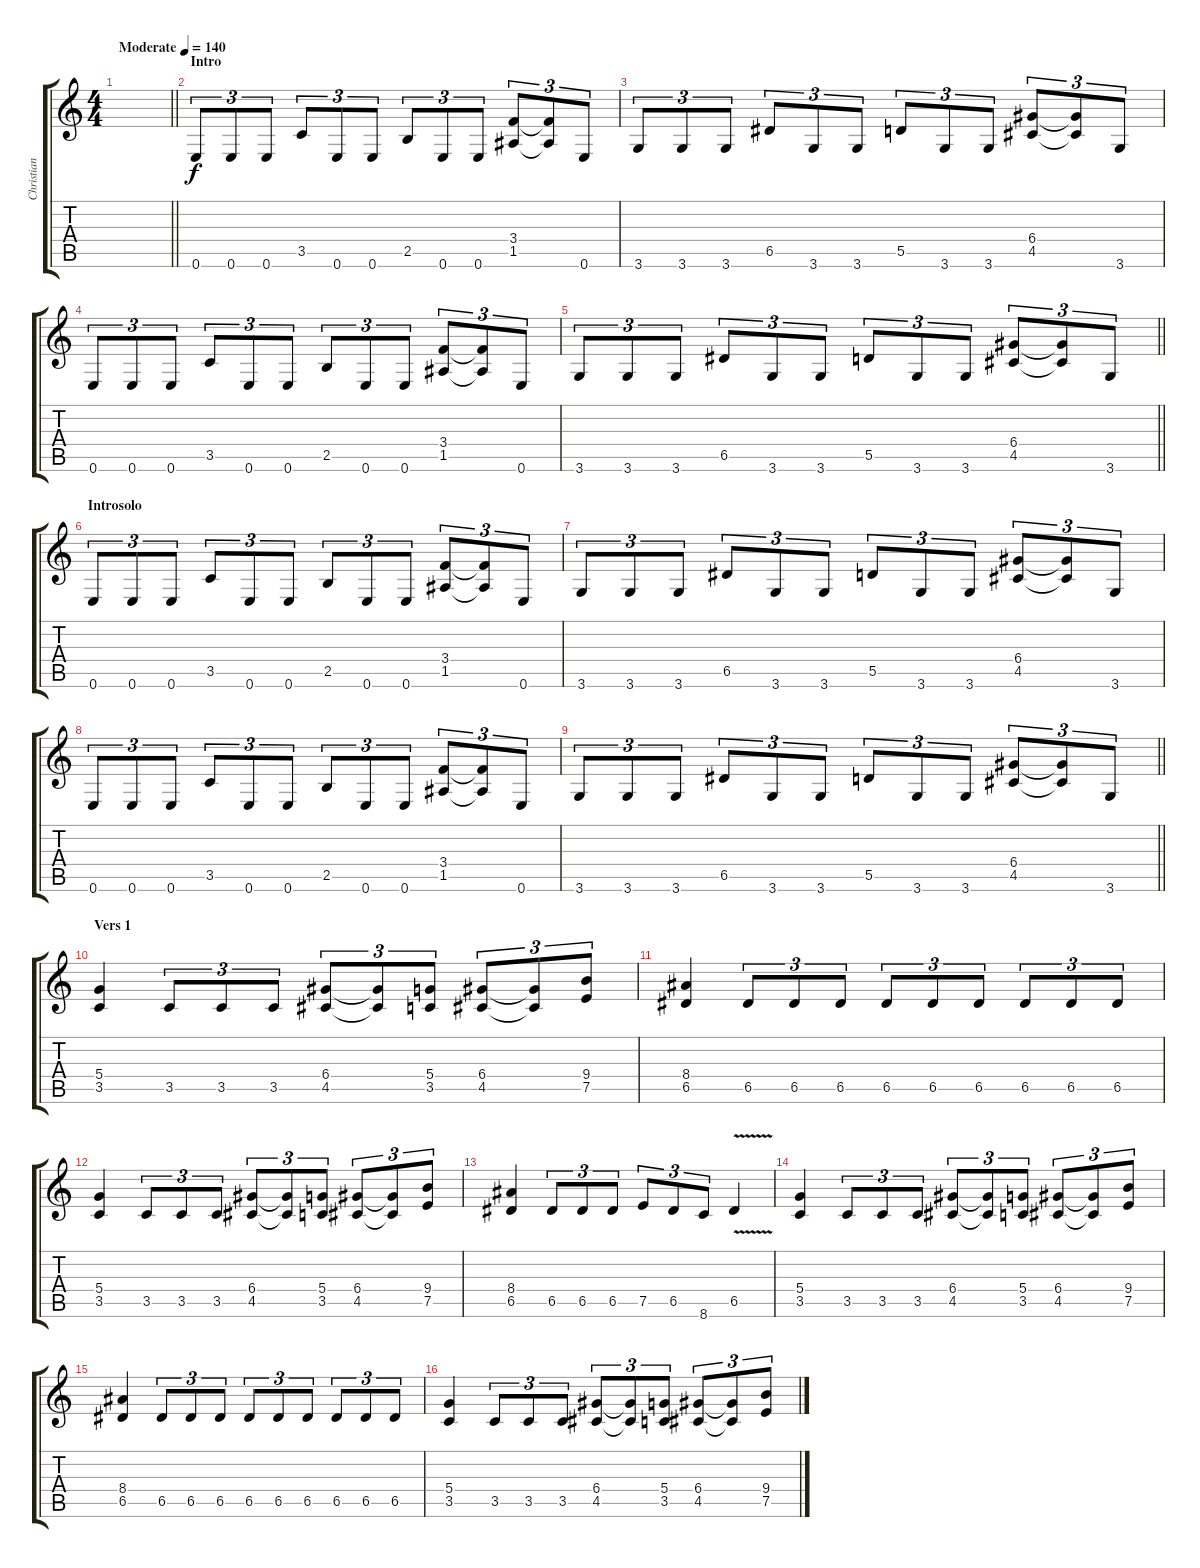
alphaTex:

\track ("Christian" "Christian") {instrument overdrivenguitar}
\staff {score tabs}
\tuning (E4 B3 G3 D3 A2 E2) {hide}
\ts (4 4)
\tempo (140 "Moderate")
\clef g2
\barLineRight lightlight
\ks c
|
\section ("" "Intro")
0.6.8{tu (3 2)} 0.6.8{tu (3 2)} 0.6.8{tu (3 2)} 3.5.8{tu (3 2)} 0.6.8{tu (3 2)} 0.6.8{tu (3 2)} 2.5.8{tu (3 2)} 0.6.8{tu (3 2)} 0.6.8{tu (3 2)} (3.4 1.5).8{tu (3 2)} (3.4{t} 1.5{t}).8{tu (3 2)} 0.6.8{tu (3 2)} |
3.6.8{tu (3 2)} 3.6.8{tu (3 2)} 3.6.8{tu (3 2)} 6.5.8{tu (3 2)} 3.6.8{tu (3 2)} 3.6.8{tu (3 2)} 5.5.8{tu (3 2)} 3.6.8{tu (3 2)} 3.6.8{tu (3 2)} (6.4 4.5).8{tu (3 2)} (6.4{t} 4.5{t}).8{tu (3 2)} 3.6.8{tu (3 2)} |
0.6.8{tu (3 2)} 0.6.8{tu (3 2)} 0.6.8{tu (3 2)} 3.5.8{tu (3 2)} 0.6.8{tu (3 2)} 0.6.8{tu (3 2)} 2.5.8{tu (3 2)} 0.6.8{tu (3 2)} 0.6.8{tu (3 2)} (3.4 1.5).8{tu (3 2)} (3.4{t} 1.5{t}).8{tu (3 2)} 0.6.8{tu (3 2)} |
\barLineRight lightlight
3.6.8{tu (3 2)} 3.6.8{tu (3 2)} 3.6.8{tu (3 2)} 6.5.8{tu (3 2)} 3.6.8{tu (3 2)} 3.6.8{tu (3 2)} 5.5.8{tu (3 2)} 3.6.8{tu (3 2)} 3.6.8{tu (3 2)} (6.4 4.5).8{tu (3 2)} (6.4{t} 4.5{t}).8{tu (3 2)} 3.6.8{tu (3 2)} |
\section ("" "Introsolo")
0.6.8{tu (3 2)} 0.6.8{tu (3 2)} 0.6.8{tu (3 2)} 3.5.8{tu (3 2)} 0.6.8{tu (3 2)} 0.6.8{tu (3 2)} 2.5.8{tu (3 2)} 0.6.8{tu (3 2)} 0.6.8{tu (3 2)} (3.4 1.5).8{tu (3 2)} (3.4{t} 1.5{t}).8{tu (3 2)} 0.6.8{tu (3 2)} |
3.6.8{tu (3 2)} 3.6.8{tu (3 2)} 3.6.8{tu (3 2)} 6.5.8{tu (3 2)} 3.6.8{tu (3 2)} 3.6.8{tu (3 2)} 5.5.8{tu (3 2)} 3.6.8{tu (3 2)} 3.6.8{tu (3 2)} (6.4 4.5).8{tu (3 2)} (6.4{t} 4.5{t}).8{tu (3 2)} 3.6.8{tu (3 2)} |
0.6.8{tu (3 2)} 0.6.8{tu (3 2)} 0.6.8{tu (3 2)} 3.5.8{tu (3 2)} 0.6.8{tu (3 2)} 0.6.8{tu (3 2)} 2.5.8{tu (3 2)} 0.6.8{tu (3 2)} 0.6.8{tu (3 2)} (3.4 1.5).8{tu (3 2)} (3.4{t} 1.5{t}).8{tu (3 2)} 0.6.8{tu (3 2)} |
\barLineRight lightlight
3.6.8{tu (3 2)} 3.6.8{tu (3 2)} 3.6.8{tu (3 2)} 6.5.8{tu (3 2)} 3.6.8{tu (3 2)} 3.6.8{tu (3 2)} 5.5.8{tu (3 2)} 3.6.8{tu (3 2)} 3.6.8{tu (3 2)} (6.4 4.5).8{tu (3 2)} (6.4{t} 4.5{t}).8{tu (3 2)} 3.6.8{tu (3 2)} |
\section ("" "Vers 1")
(5.4 3.5).4 3.5.8{tu (3 2)} 3.5.8{tu (3 2)} 3.5.8{tu (3 2)} (6.4 4.5).8{tu (3 2)} (6.4{t} 4.5{t}).8{tu (3 2)} (5.4 3.5).8{tu (3 2)} (6.4 4.5).8{tu (3 2)} (6.4{t} 4.5{t}).8{tu (3 2)} (9.4 7.5).8{tu (3 2)} |
(8.4 6.5).4 6.5.8{tu (3 2)} 6.5.8{tu (3 2)} 6.5.8{tu (3 2)} 6.5.8{tu (3 2)} 6.5.8{tu (3 2)} 6.5.8{tu (3 2)} 6.5.8{tu (3 2)} 6.5.8{tu (3 2)} 6.5.8{tu (3 2)} |
(5.4 3.5).4 3.5.8{tu (3 2)} 3.5.8{tu (3 2)} 3.5.8{tu (3 2)} (6.4 4.5).8{tu (3 2)} (6.4{t} 4.5{t}).8{tu (3 2)} (5.4 3.5).8{tu (3 2)} (6.4 4.5).8{tu (3 2)} (6.4{t} 4.5{t}).8{tu (3 2)} (9.4 7.5).8{tu (3 2)} |
(8.4 6.5).4 6.5.8{tu (3 2)} 6.5.8{tu (3 2)} 6.5.8{tu (3 2)} 7.5.8{tu (3 2)} 6.5.8{tu (3 2)} 8.6.8{tu (3 2)} 6.5{v}.4 |
(5.4 3.5).4 3.5.8{tu (3 2)} 3.5.8{tu (3 2)} 3.5.8{tu (3 2)} (6.4 4.5).8{tu (3 2)} (6.4{t} 4.5{t}).8{tu (3 2)} (5.4 3.5).8{tu (3 2)} (6.4 4.5).8{tu (3 2)} (6.4{t} 4.5{t}).8{tu (3 2)} (9.4 7.5).8{tu (3 2)} |
(8.4 6.5).4 6.5.8{tu (3 2)} 6.5.8{tu (3 2)} 6.5.8{tu (3 2)} 6.5.8{tu (3 2)} 6.5.8{tu (3 2)} 6.5.8{tu (3 2)} 6.5.8{tu (3 2)} 6.5.8{tu (3 2)} 6.5.8{tu (3 2)} |
(5.4 3.5).4 3.5.8{tu (3 2)} 3.5.8{tu (3 2)} 3.5.8{tu (3 2)} (6.4 4.5).8{tu (3 2)} (6.4{t} 4.5{t}).8{tu (3 2)} (5.4 3.5).8{tu (3 2)} (6.4 4.5).8{tu (3 2)} (6.4{t} 4.5{t}).8{tu (3 2)} (9.4 7.5).8{tu (3 2)}
